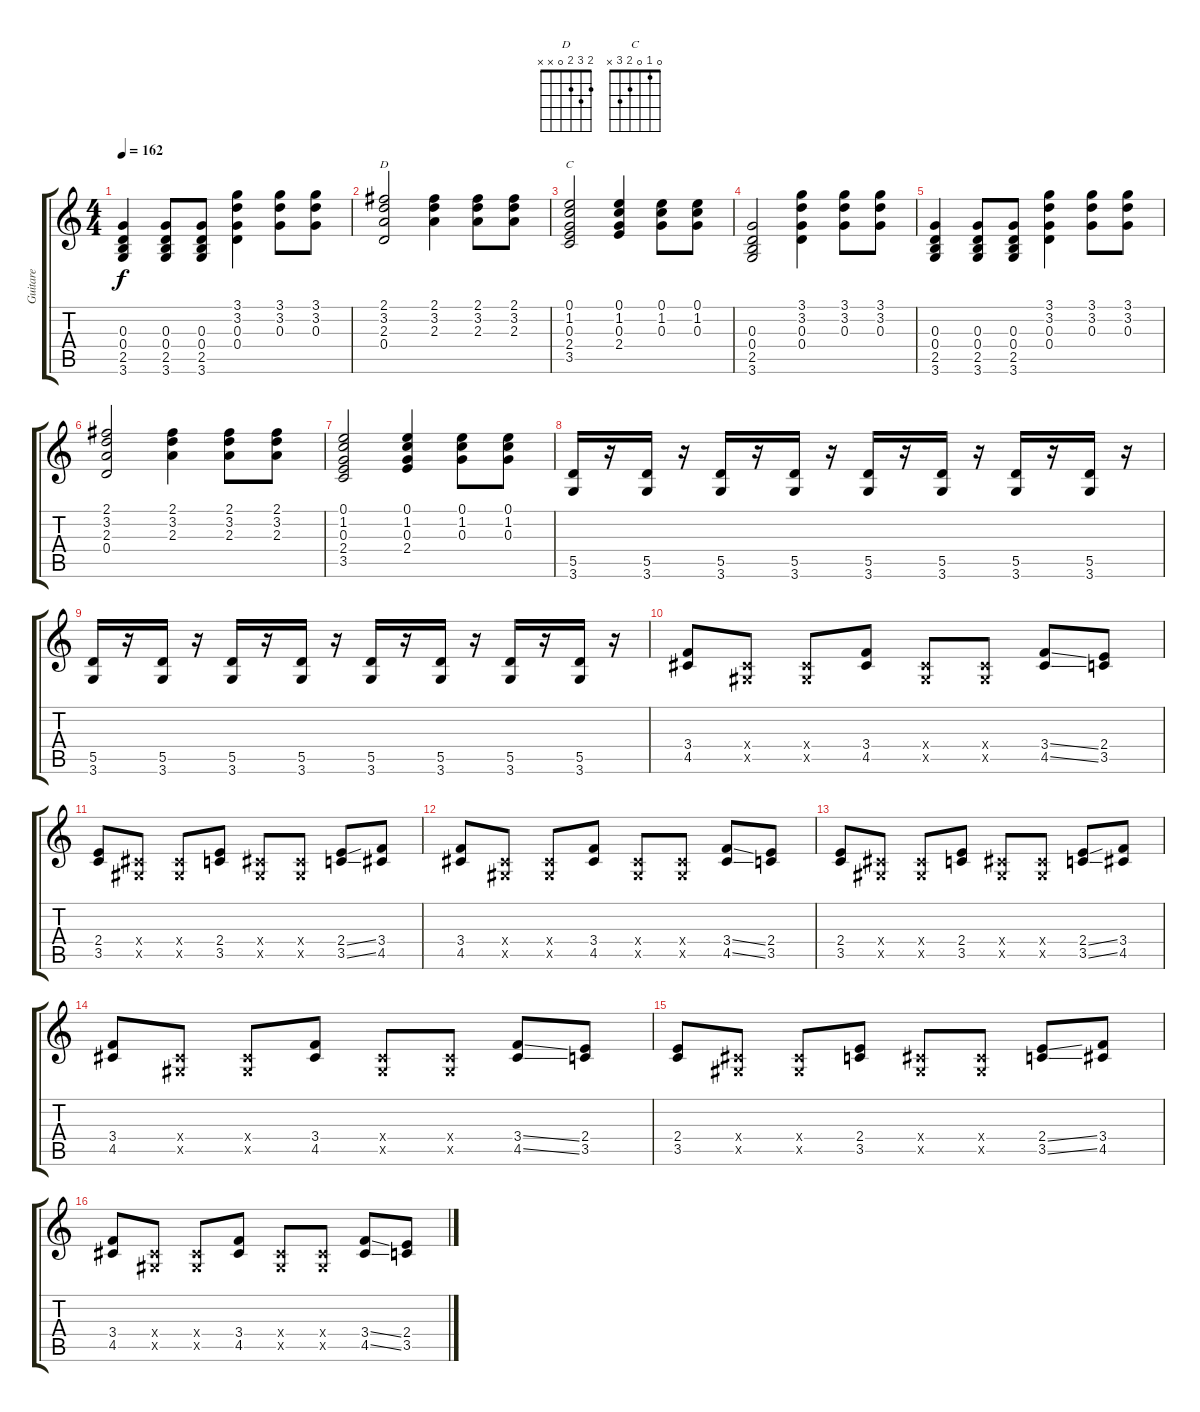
\track ("Guitare" "Guitare") {instrument distortionguitar}
\staff {score tabs}
\tuning (E4 B3 G3 D3 A2 E2) {hide}
\chord ("D" 2 3 2 0 x x)
\chord ("C" 0 1 0 2 3 x)
\ts (4 4)
\tempo 162
\clef g2
\ks c
(0.3 0.4 2.5 3.6).4{dy f} (0.3 0.4 2.5 3.6).8 (0.3 0.4 2.5 3.6).8 (3.1 3.2 0.3 0.4).4 (3.1 3.2 0.3).8 (3.1 3.2 0.3).8 |
(2.1 3.2 2.3 0.4).2{ch "D"} (2.1 3.2 2.3).4 (2.1 3.2 2.3).8 (2.1 3.2 2.3).8 |
(0.1 1.2 0.3 2.4 3.5).2{ch "C"} (0.1 1.2 0.3 2.4).4 (0.1 1.2 0.3).8 (0.1 1.2 0.3).8 |
(0.3 0.4 2.5 3.6).2 (3.1 3.2 0.3 0.4).4 (3.1 3.2 0.3).8 (3.1 3.2 0.3).8 |
(0.3 0.4 2.5 3.6).4 (0.3 0.4 2.5 3.6).8 (0.3 0.4 2.5 3.6).8 (3.1 3.2 0.3 0.4).4 (3.1 3.2 0.3).8 (3.1 3.2 0.3).8 |
(2.1 3.2 2.3 0.4).2 (2.1 3.2 2.3).4 (2.1 3.2 2.3).8 (2.1 3.2 2.3).8 |
(0.1 1.2 0.3 2.4 3.5).2 (0.1 1.2 0.3 2.4).4 (0.1 1.2 0.3).8 (0.1 1.2 0.3).8 |
(5.5 3.6).16 r.16 (5.5 3.6).16 r.16 (5.5 3.6).16 r.16 (5.5 3.6).16 r.16 (5.5 3.6).16 r.16 (5.5 3.6).16 r.16 (5.5 3.6).16 r.16 (5.5 3.6).16 r.16 |
(5.5 3.6).16 r.16 (5.5 3.6).16 r.16 (5.5 3.6).16 r.16 (5.5 3.6).16 r.16 (5.5 3.6).16 r.16 (5.5 3.6).16 r.16 (5.5 3.6).16 r.16 (5.5 3.6).16 r.16 |
(3.4 4.5).8 (-1.4{x} -1.5{x}).8 (-1.4{x} -1.5{x}).8 (3.4 4.5).8 (-1.4{x} -1.5{x}).8 (-1.4{x} -1.5{x}).8 (3.4{ss} 4.5{ss}).8 (2.4 3.5).8 |
(2.4 3.5).8 (-1.4{x} -1.5{x}).8 (-1.4{x} -1.5{x}).8 (2.4 3.5).8 (-1.4{x} -1.5{x}).8 (-1.4{x} -1.5{x}).8 (2.4{ss} 3.5{ss}).8 (3.4 4.5).8 |
(3.4 4.5).8 (-1.4{x} -1.5{x}).8 (-1.4{x} -1.5{x}).8 (3.4 4.5).8 (-1.4{x} -1.5{x}).8 (-1.4{x} -1.5{x}).8 (3.4{ss} 4.5{ss}).8 (2.4 3.5).8 |
(2.4 3.5).8 (-1.4{x} -1.5{x}).8 (-1.4{x} -1.5{x}).8 (2.4 3.5).8 (-1.4{x} -1.5{x}).8 (-1.4{x} -1.5{x}).8 (2.4{ss} 3.5{ss}).8 (3.4 4.5).8 |
(3.4 4.5).8 (-1.4{x} -1.5{x}).8 (-1.4{x} -1.5{x}).8 (3.4 4.5).8 (-1.4{x} -1.5{x}).8 (-1.4{x} -1.5{x}).8 (3.4{ss} 4.5{ss}).8 (2.4 3.5).8 |
(2.4 3.5).8 (-1.4{x} -1.5{x}).8 (-1.4{x} -1.5{x}).8 (2.4 3.5).8 (-1.4{x} -1.5{x}).8 (-1.4{x} -1.5{x}).8 (2.4{ss} 3.5{ss}).8 (3.4 4.5).8 |
(3.4 4.5).8 (-1.4{x} -1.5{x}).8 (-1.4{x} -1.5{x}).8 (3.4 4.5).8 (-1.4{x} -1.5{x}).8 (-1.4{x} -1.5{x}).8 (3.4{ss} 4.5{ss}).8 (2.4 3.5).8
